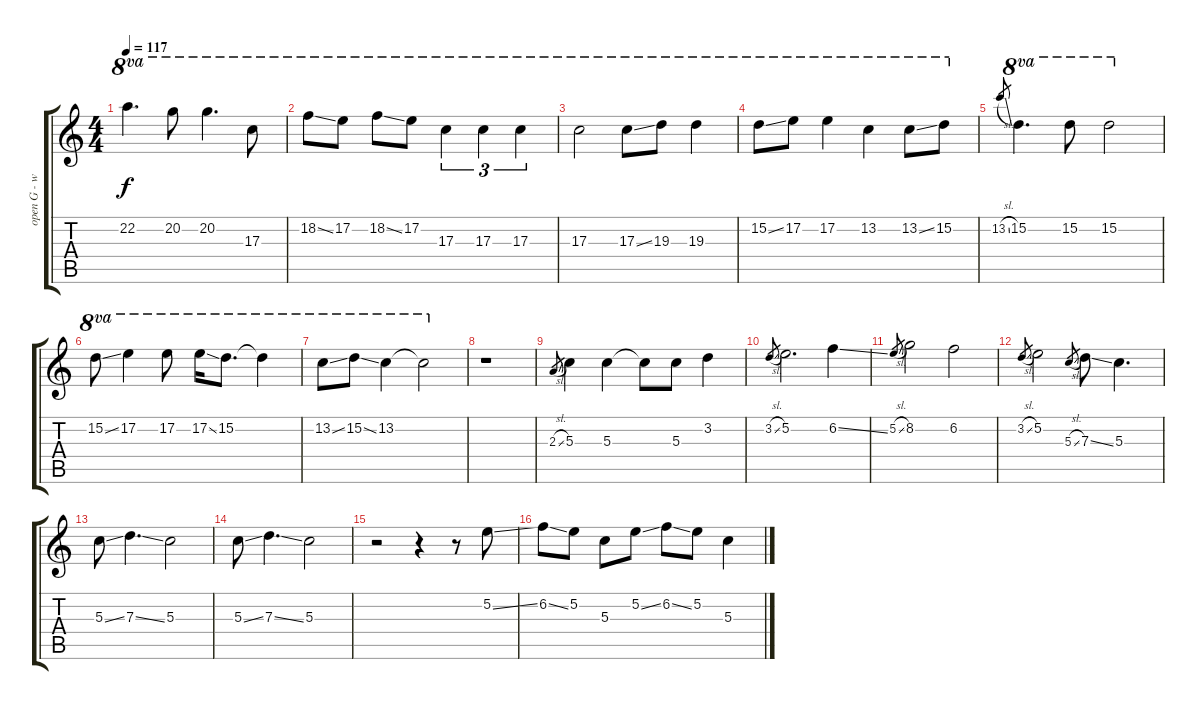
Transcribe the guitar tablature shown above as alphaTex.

\track ("open G - w/slide" "open G - w") {instrument electricguitarjazz}
\staff {score tabs}
\tuning (D4 B3 G3 D3 G2 D2) {hide}
\ts (4 4)
\tempo 117
\clef g2
\ks c
22.2.4{d ot 8va dy f} 20.2.8{ot 8va} 20.2.4{d ot 8va} 17.3.8{ot 8va} |
18.2{ss}.8{ot 8va} 17.2.8{ot 8va} 18.2{ss}.8{ot 8va} 17.2.8{ot 8va} 17.3.4{tu (3 2) ot 8va} 17.3.4{tu (3 2) ot 8va} 17.3.4{tu (3 2) ot 8va} |
17.3.2{ot 8va} 17.3{ss}.8{ot 8va} 19.3.8{ot 8va} 19.3.4{ot 8va} |
15.2{ss}.8{ot 8va} 17.2.8{ot 8va} 17.2.4{ot 8va} 13.2.4{ot 8va} 13.2{ss}.8{ot 8va} 15.2.8{ot 8va} |
13.2{sl}.8{gr} 15.2.4{d ot 8va} 15.2.8{ot 8va} 15.2.2{ot 8va} |
15.2{ss}.8{ot 8va} 17.2.4{ot 8va} 17.2.8{ot 8va} 17.2{ss}.16{ot 8va} 15.2.8{d ot 8va} 15.2{t}.4{ot 8va} |
13.2{ss}.8{ot 8va} 15.2{ss}.8{ot 8va} 13.2.4{ot 8va} 13.2{t}.2{ot 8va} |
r.1 |
2.3{sl}.8{gr} 5.3.4 5.3.4 5.3{t}.8 5.3.8 3.2.4 |
3.2{sl}.8{gr} 5.2.2{d} 6.2{ss}.4 |
5.2{sl}.8{gr} 8.2.2 6.2.2 |
3.2{sl}.8{gr} 5.2.2 5.3{sl}.8{gr} 7.3{ss}.8 5.3.4{d} |
5.3{ss}.8 7.3{ss}.4{d} 5.3.2 |
5.3{ss}.8 7.3{ss}.4{d} 5.3.2 |
r.2 r.4 r.8 5.2{ss}.8 |
6.2{ss}.8 5.2.8 5.3.8 5.2{ss}.8 6.2{ss}.8 5.2.8 5.3.4
